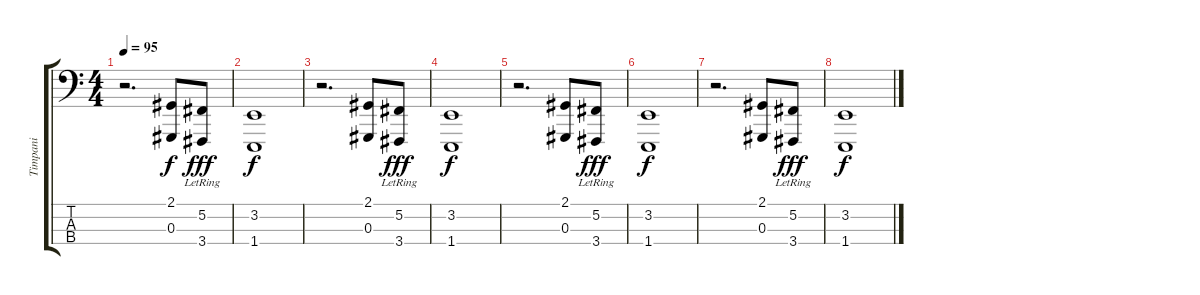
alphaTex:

\track ("Timpani" "Timpani") {instrument timpani}
\staff {score tabs}
\tuning (Gb2 Db2 Ab1 Eb1) {hide}
\ts (4 4)
\tempo 95
\clef f4
\ks c
r.2{d dy f} (2.1 0.3).8{volume 5 balance 16} (5.2 3.4{lr}).8{dy fff} |
(3.2 1.4).1{dy f balance 0} |
r.2{d} (2.1 0.3).8{volume 5 balance 16} (5.2 3.4{lr}).8{dy fff} |
(3.2 1.4).1{dy f balance 0} |
r.2{d} (2.1 0.3).8{volume 5 balance 16} (5.2 3.4{lr}).8{dy fff} |
(3.2 1.4).1{dy f balance 0} |
r.2{d} (2.1 0.3).8{volume 5 balance 16} (5.2 3.4{lr}).8{dy fff} |
(3.2 1.4).1{dy f balance 0}
